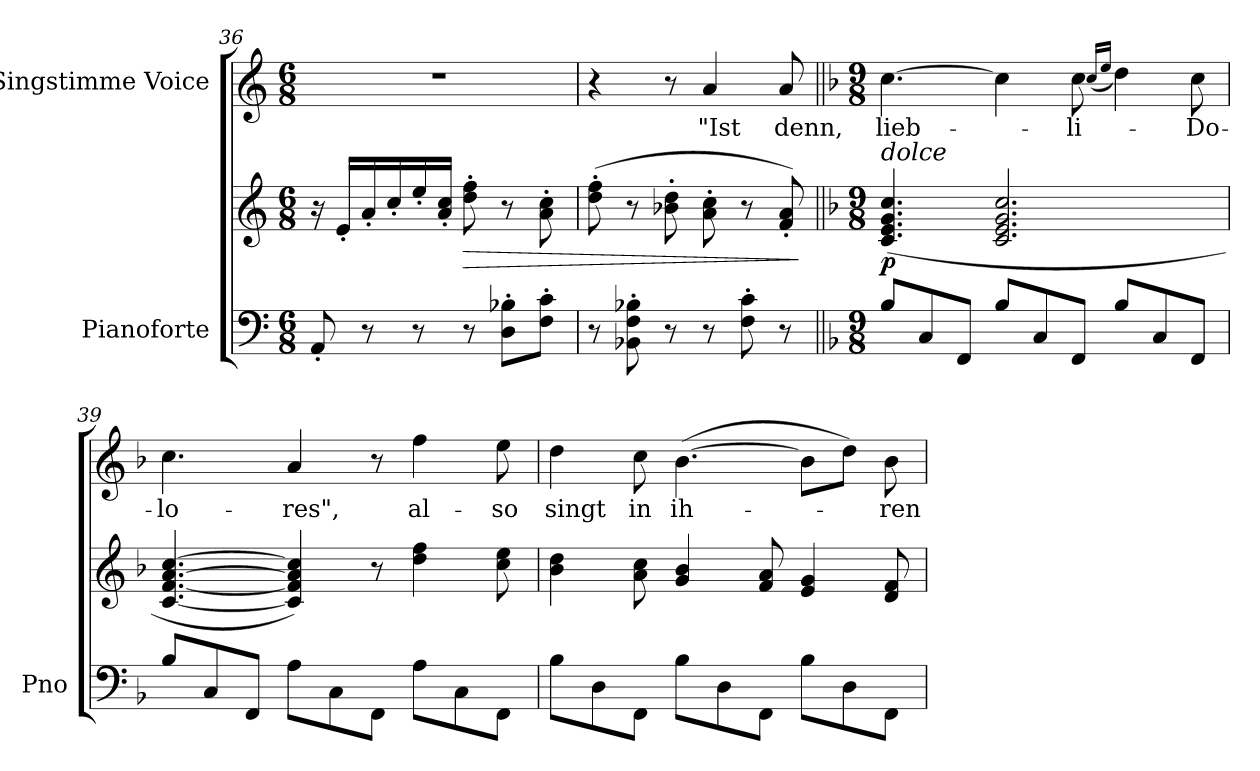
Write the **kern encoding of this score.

**kern	**kern	**dynam	**kern	**text
*part2	*part2	*part2	*part1	*part1
*staff3	*staff2	*staff2/3	*staff1	*staff1
*I"Pianoforte	*	*	*I"Singstimme Voice	*
*I'Pno	*	*	*	*
*clefF4	*clefG2	*	*clefG2	*
*k[]	*k[]	*	*k[]	*
*M6/8	*M6/8	*	*M6/8	*
=36	=36	=36	=36	=36
8AA'/	16r	.	2.r	.
.	16e'/LL	.	.	.
8r	16a'/	.	.	.
.	16cc'/	.	.	.
8r	16ee'/	.	.	.
.	16a/' 16cc/'JJ	.	.	.
!	!	!LO:HP:b	!	!
8r	8dd\' 8ff\'	>	.	.
8D\' 8B-X\'L	8r	.	.	.
8F\' 8c\'J	8a\' 8cc\'	.	.	.
=37	=37	=37	=37	=37
8r	(8dd\' 8ff\'	.	4r	.
8BB-X\' 8F\' 8B-X\'	8r	.	.	.
8r	8b-X\' 8dd\'	.	8r	.
8r	8a\' 8cc\'	.	4a/	"Ist
8F\' 8c\'	8r	.	.	.
8r	8f/'< 8a/'<)	.	8a/	denn,
.	.	]	.	.
=38||	=38||	=38||	=38||	=38||
*k[b-]	*k[b-]	*	*k[b-]	*
*M9/8	*M9/8	*	*M9/8	*
!	!LO:TX:i:t=dolce	!	!	!
!	!	!LO:DY:b	!	!
8B-/L	(4.c/ 4.e/ 4.g/ 4.cc/	p	[4.cc\	lieb-
8C/	.	.	.	.
8FF/J	.	.	.	.
8B-/L	2.c/ 2.e/ 2.g/ 2.cc/	.	4cc\]	.
8C/	.	.	.	.
8FF/J	.	.	8cc\	-li-
.	.	.	(16qcc/LL	.
.	.	.	16qee/JJ	.
8B-/L	.	.	4dd\)	.
8C/	.	.	.	.
8FF/J	.	.	8cc\	Do-
=39	=39	=39	=39	=39
8B-/L	[4.c/ [4.f/ [4.a/ [4.cc/	.	4.cc\	-lo-
8C/	.	.	.	.
8FF/J	.	.	.	.
8A\L	4c/] 4f/] 4a/] 4cc/])	.	4a/	-res",
8C\	.	.	.	.
8FF\J	8r	.	8r	.
8A\L	4dd\ 4ff\	.	4ff\	al-
8C\	.	.	.	.
8FF\J	8cc\ 8ee\	.	8ee\	-so
=40	=40	=40	=40	=40
8B-\L	4b-\ 4dd\	.	4dd\	singt
8D\	.	.	.	.
8FF\J	8a\ 8cc\	.	8cc\	in
8B-\L	4g/ 4b-/	.	([4.b-\	ih-
8D\	.	.	.	.
8FF\J	8f/ 8a/	.	.	.
8B-\L	4e/ 4g/	.	8b-\L]	.
8D\	.	.	8dd\J)	.
8FF\J	8d/ 8f/	.	8b-\	-ren
=	=	=	=	=
*-	*-	*-	*-	*-
